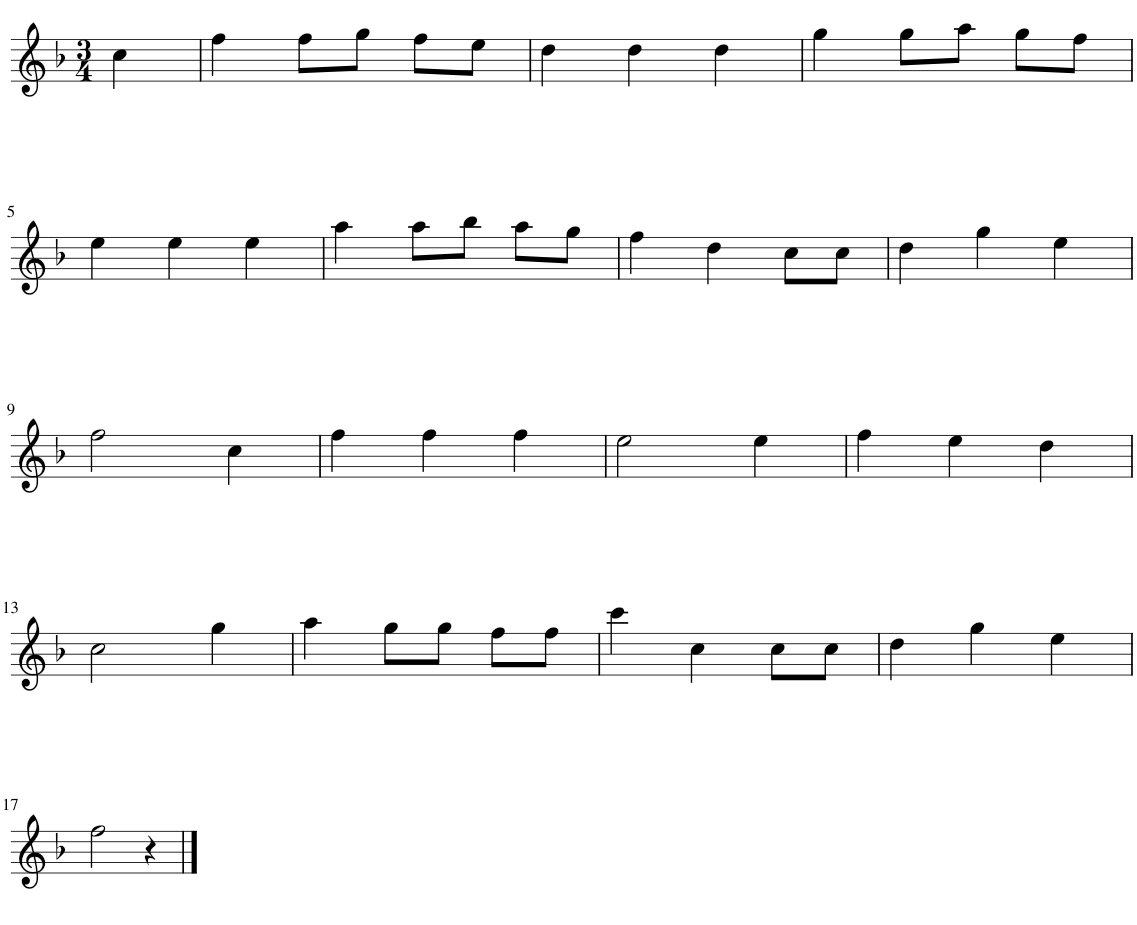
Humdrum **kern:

**kern
*part1
*staff1
*I"Harmonica
*I'Hmca
*clefG2
*k[b-]
*M3/4
=1
4cc\
=2
4ff\
8ff\L
8gg\J
8ff\L
8ee\J
=3
4dd\
4dd\
4dd\
=4
4gg\
8gg\L
8aa\J
8gg\L
8ff\J
!!LO:LB:g=z
=5
4ee\
4ee\
4ee\
=6
4aa\
8aa\L
8bb-\J
8aa\L
8gg\J
=7
4ff\
4dd\
8cc\L
8cc\J
=8
4dd\
4gg\
4ee\
!!LO:LB:g=z
=9
2ff\
4cc\
=10
4ff\
4ff\
4ff\
=11
2ee\
4ee\
=12
4ff\
4ee\
4dd\
!!LO:LB:g=z
=13
2cc\
4gg\
=14
4aa\
8gg\L
8gg\J
8ff\L
8ff\J
=15
4ccc\
4cc\
8cc\L
8cc\J
=16
4dd\
4gg\
4ee\
!!LO:LB:g=z
=17
2ff\
4r
==
*-
